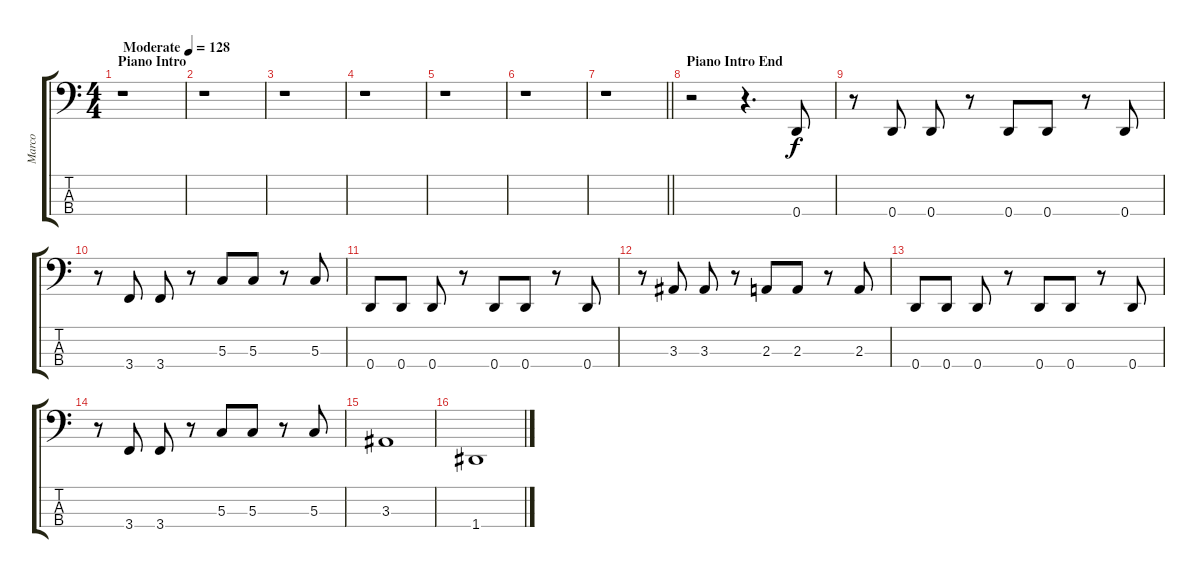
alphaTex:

\track ("Marco" "Marco") {instrument electricbassfinger}
\staff {score tabs}
\tuning (F2 C2 G1 D1) {hide}
\ts (4 4)
\section ("" "Piano Intro")
\tempo (128 "Moderate")
\clef f4
\ks c
r.1{dy f instrument electricbassfinger} |
r.1 |
r.1 |
r.1 |
r.1 |
r.1 |
\barLineRight lightlight
r.1 |
\section ("" "Piano Intro End")
r.2 r.4{d} 0.4.8 |
r.8 0.4.8 0.4.8 r.8 0.4.8 0.4.8 r.8 0.4.8 |
r.8 3.4.8 3.4.8 r.8 5.3.8 5.3.8 r.8 5.3.8 |
0.4.8 0.4.8 0.4.8 r.8 0.4.8 0.4.8 r.8 0.4.8 |
r.8 3.3.8 3.3.8 r.8 2.3.8 2.3.8 r.8 2.3.8 |
0.4.8 0.4.8 0.4.8 r.8 0.4.8 0.4.8 r.8 0.4.8 |
r.8 3.4.8 3.4.8 r.8 5.3.8 5.3.8 r.8 5.3.8 |
3.3.1 |
1.4.1
